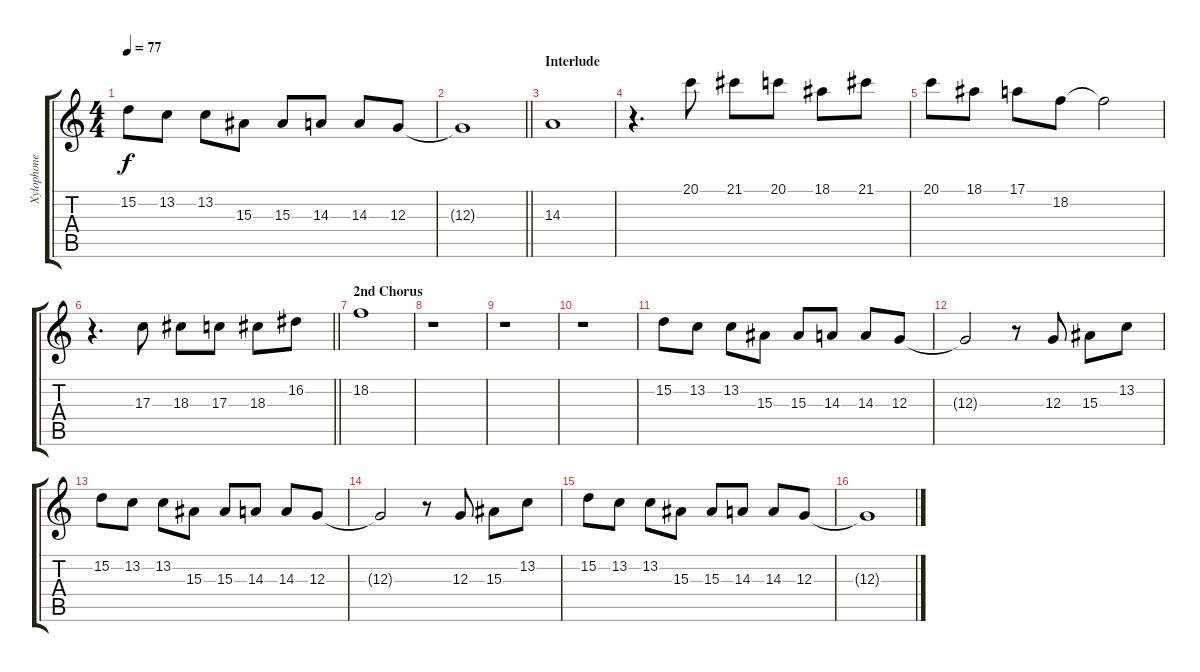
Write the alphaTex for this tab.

\track ("Xylophone" "Xylophone") {instrument musicbox}
\staff {score tabs}
\tuning (E4 B3 G3 D3 A2 E2) {hide}
\ts (4 4)
\tempo 77
\clef g2
\ks c
15.2.8{dy f} 13.2.8 13.2.8 15.3.8 15.3.8 14.3.8 14.3.8 12.3.8 |
\barLineRight lightlight
12.3{t}.1 |
\section ("" "Interlude")
14.3.1 |
r.4{d} 20.1.8 21.1.8 20.1.8 18.1.8 21.1.8 |
20.1.8 18.1.8 17.1.8 18.2.8 18.2{t}.2 |
\barLineRight lightlight
r.4{d} 17.3.8 18.3.8 17.3.8 18.3.8 16.2.8 |
\section ("" "2nd Chorus")
18.2.1 |
r.1 |
r.1 |
r.1 |
15.2.8 13.2.8 13.2.8 15.3.8 15.3.8 14.3.8 14.3.8 12.3.8 |
12.3{t}.2 r.8 12.3.8 15.3.8 13.2.8 |
15.2.8 13.2.8 13.2.8 15.3.8 15.3.8 14.3.8 14.3.8 12.3.8 |
12.3{t}.2 r.8 12.3.8 15.3.8 13.2.8 |
15.2.8 13.2.8 13.2.8 15.3.8 15.3.8 14.3.8 14.3.8 12.3.8 |
12.3{t}.1
